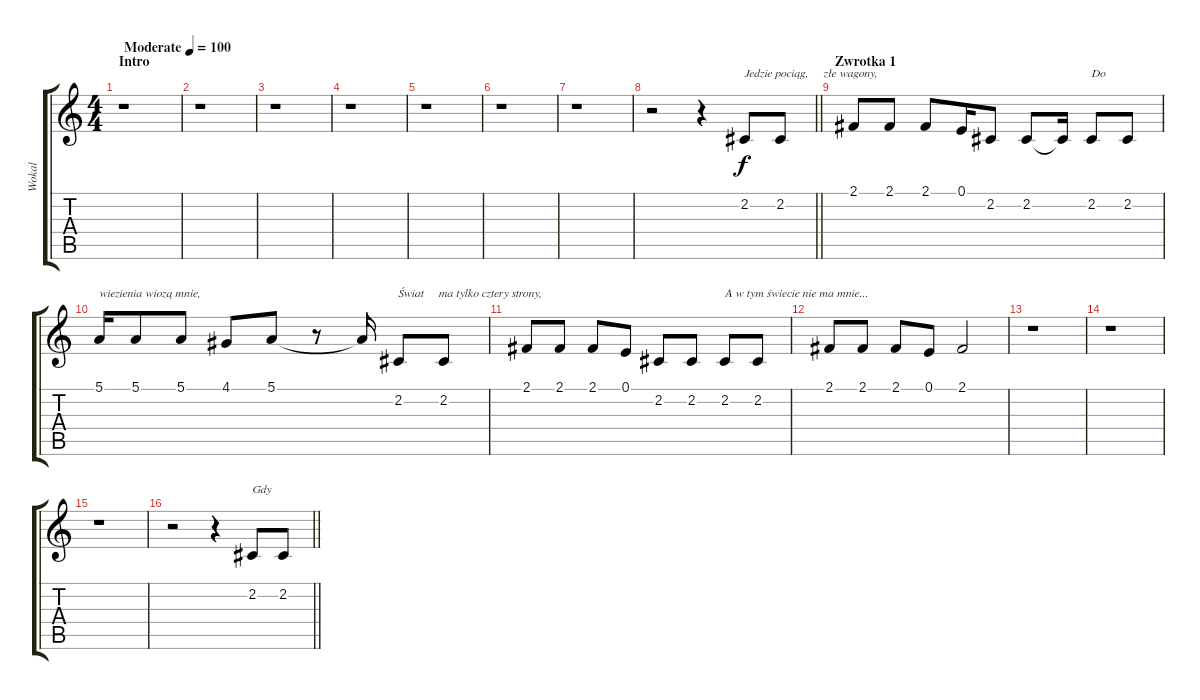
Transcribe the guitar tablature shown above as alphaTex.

\track ("Wokal" "Wokal") {instrument lead1square}
\staff {score tabs}
\tuning (E4 B3 G3 D3 A2 E2) {hide}
\ts (4 4)
\section ("" "Intro")
\tempo (100 "Moderate")
\clef g2
\ks c
r.1{dy f instrument lead1square} |
r.1 |
r.1 |
r.1 |
r.1 |
r.1 |
r.1 |
\barLineRight lightlight
r.2 r.4 2.2.8{txt "Jedzie pociąg,     złe wagony,"} 2.2.8 |
\section ("" "Zwrotka 1")
2.1.8 2.1.8 2.1.8 0.1.16 2.2.8 2.2.8 2.2{t}.16 2.2.8{txt "Do"} 2.2.8 |
5.1.16{txt "wiezienia wiozą mnie,"} 5.1.8 5.1.8 4.1.8 5.1.8 r.8 5.1{t}.16 2.2.8{txt "Świat     ma tylko cztery strony,"} 2.2.8 |
2.1.8 2.1.8 2.1.8 0.1.8 2.2.8 2.2.8 2.2.8{txt "A w tym świecie nie ma mnie..."} 2.2.8 |
2.1.8 2.1.8 2.1.8 0.1.8 2.1.2 |
r.1 |
r.1 |
r.1 |
\barLineRight lightlight
r.2 r.4 2.2.8{txt "Gdy"} 2.2.8
